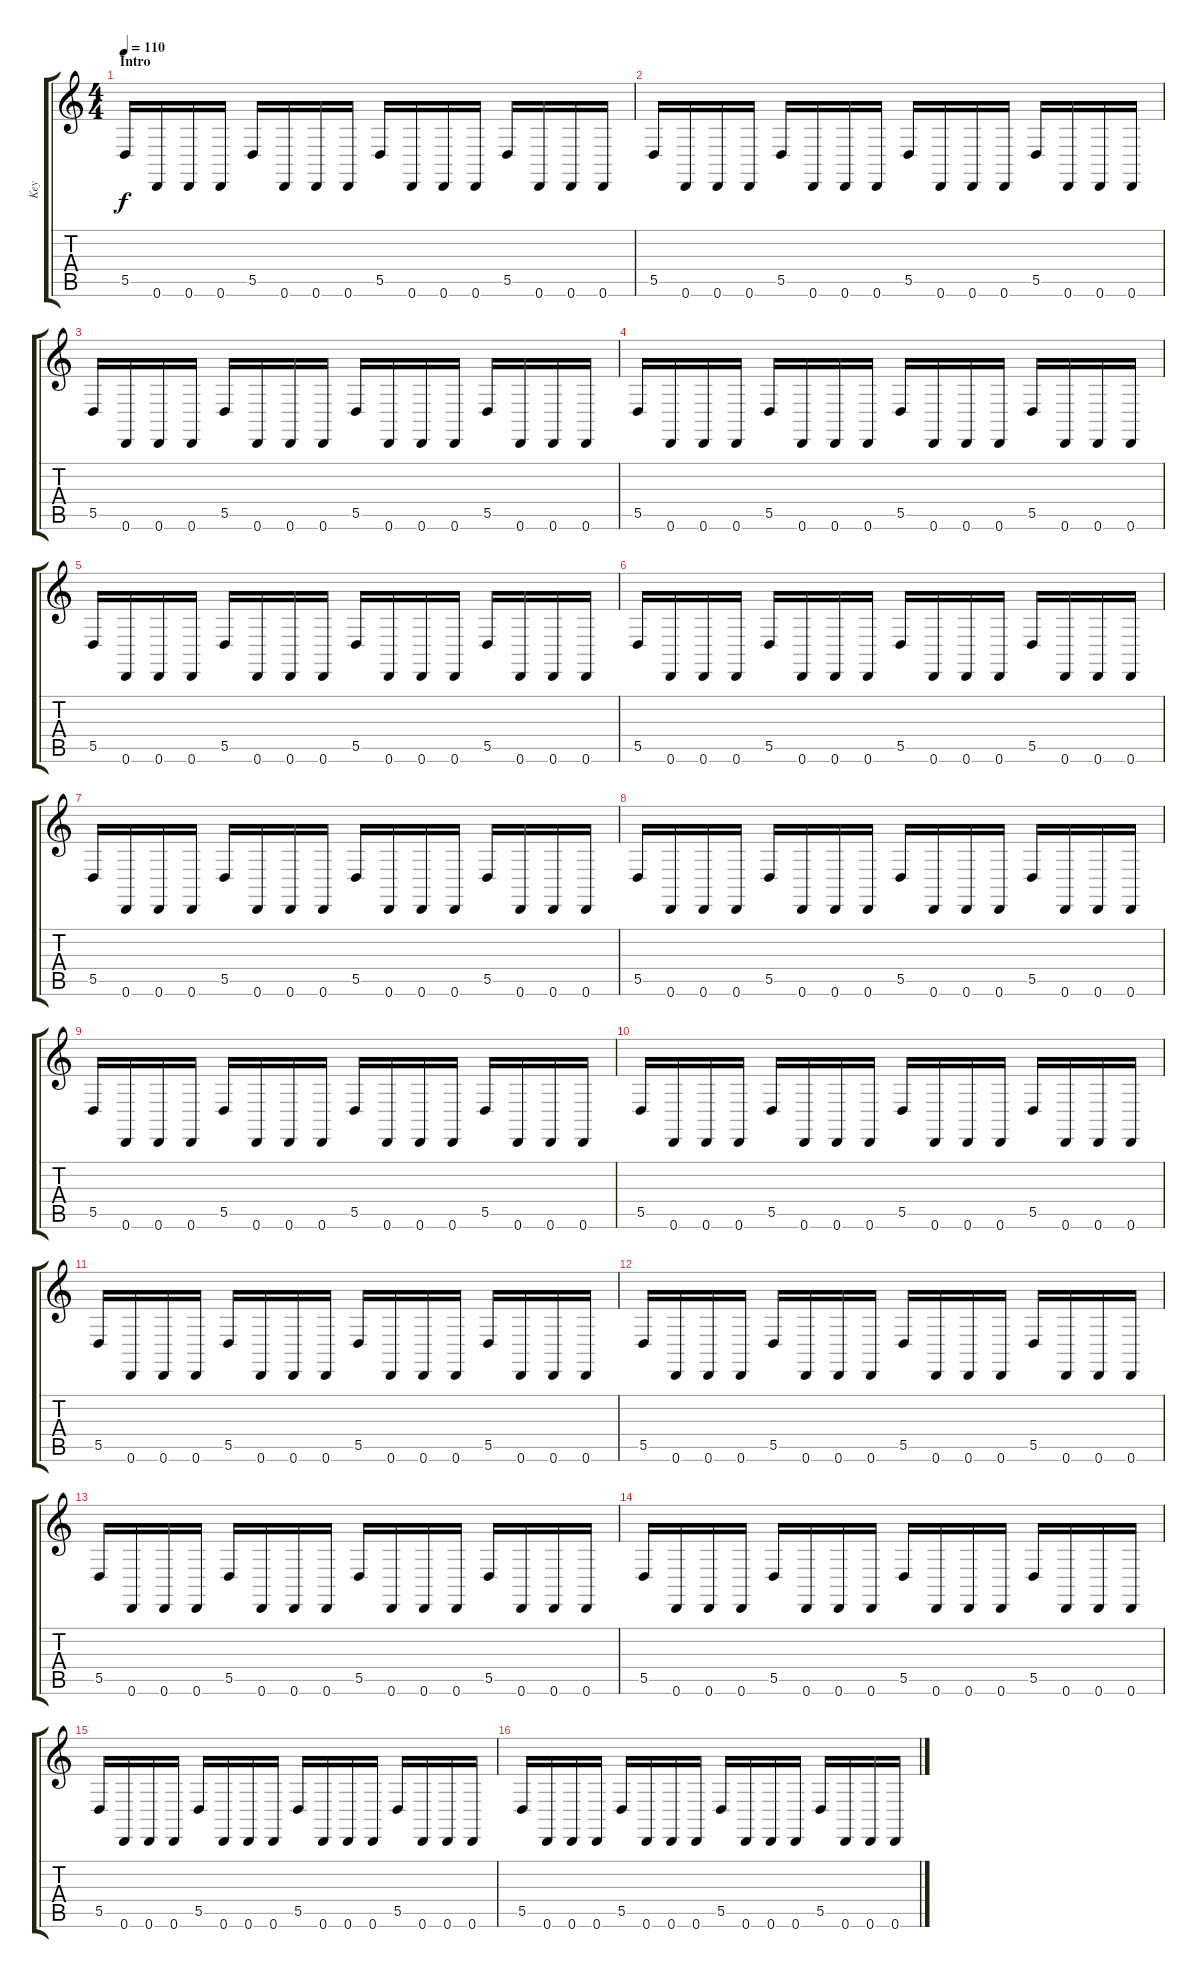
\track ("Key" "Key") {instrument lead2sawtooth}
\staff {score tabs}
\tuning (E4 B3 G3 D3 A2 D2) {hide}
\ts (4 4)
\section ("" "Intro")
\tempo 110
\clef g2
\ks c
5.5.16{dy f instrument lead2sawtooth} 0.6.16 0.6.16 0.6.16 5.5.16 0.6.16 0.6.16 0.6.16 5.5.16 0.6.16 0.6.16 0.6.16 5.5.16 0.6.16 0.6.16 0.6.16 |
5.5.16 0.6.16 0.6.16 0.6.16 5.5.16 0.6.16 0.6.16 0.6.16 5.5.16 0.6.16 0.6.16 0.6.16 5.5.16 0.6.16 0.6.16 0.6.16 |
5.5.16 0.6.16 0.6.16 0.6.16 5.5.16 0.6.16 0.6.16 0.6.16 5.5.16 0.6.16 0.6.16 0.6.16 5.5.16 0.6.16 0.6.16 0.6.16 |
5.5.16 0.6.16 0.6.16 0.6.16 5.5.16 0.6.16 0.6.16 0.6.16 5.5.16 0.6.16 0.6.16 0.6.16 5.5.16 0.6.16 0.6.16 0.6.16 |
5.5.16 0.6.16 0.6.16 0.6.16 5.5.16 0.6.16 0.6.16 0.6.16 5.5.16 0.6.16 0.6.16 0.6.16 5.5.16 0.6.16 0.6.16 0.6.16 |
5.5.16 0.6.16 0.6.16 0.6.16 5.5.16 0.6.16 0.6.16 0.6.16 5.5.16 0.6.16 0.6.16 0.6.16 5.5.16 0.6.16 0.6.16 0.6.16 |
5.5.16 0.6.16 0.6.16 0.6.16 5.5.16 0.6.16 0.6.16 0.6.16 5.5.16 0.6.16 0.6.16 0.6.16 5.5.16 0.6.16 0.6.16 0.6.16 |
5.5.16 0.6.16 0.6.16 0.6.16 5.5.16 0.6.16 0.6.16 0.6.16 5.5.16 0.6.16 0.6.16 0.6.16 5.5.16 0.6.16 0.6.16 0.6.16 |
5.5.16 0.6.16 0.6.16 0.6.16 5.5.16 0.6.16 0.6.16 0.6.16 5.5.16 0.6.16 0.6.16 0.6.16 5.5.16 0.6.16 0.6.16 0.6.16 |
5.5.16 0.6.16 0.6.16 0.6.16 5.5.16 0.6.16 0.6.16 0.6.16 5.5.16 0.6.16 0.6.16 0.6.16 5.5.16 0.6.16 0.6.16 0.6.16 |
5.5.16 0.6.16 0.6.16 0.6.16 5.5.16 0.6.16 0.6.16 0.6.16 5.5.16 0.6.16 0.6.16 0.6.16 5.5.16 0.6.16 0.6.16 0.6.16 |
5.5.16 0.6.16 0.6.16 0.6.16 5.5.16 0.6.16 0.6.16 0.6.16 5.5.16 0.6.16 0.6.16 0.6.16 5.5.16 0.6.16 0.6.16 0.6.16 |
5.5.16 0.6.16 0.6.16 0.6.16 5.5.16 0.6.16 0.6.16 0.6.16 5.5.16 0.6.16 0.6.16 0.6.16 5.5.16 0.6.16 0.6.16 0.6.16 |
5.5.16 0.6.16 0.6.16 0.6.16 5.5.16 0.6.16 0.6.16 0.6.16 5.5.16 0.6.16 0.6.16 0.6.16 5.5.16 0.6.16 0.6.16 0.6.16 |
5.5.16 0.6.16 0.6.16 0.6.16 5.5.16 0.6.16 0.6.16 0.6.16 5.5.16 0.6.16 0.6.16 0.6.16 5.5.16 0.6.16 0.6.16 0.6.16 |
5.5.16 0.6.16 0.6.16 0.6.16 5.5.16 0.6.16 0.6.16 0.6.16 5.5.16 0.6.16 0.6.16 0.6.16 5.5.16 0.6.16 0.6.16 0.6.16
